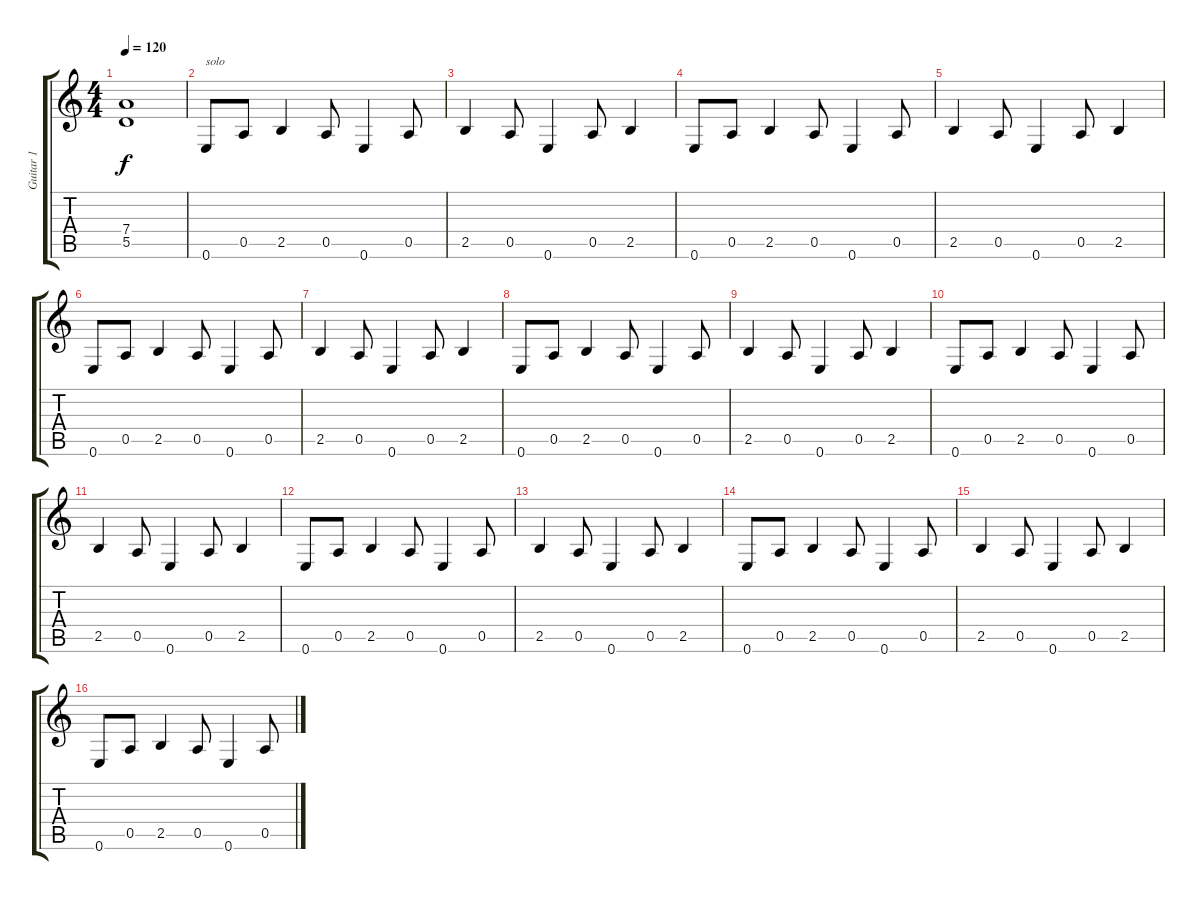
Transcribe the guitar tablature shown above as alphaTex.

\track ("Guitar 1" "Guitar 1") {instrument distortionguitar}
\staff {score tabs}
\tuning (E4 B3 G3 D3 A2 E2) {hide}
\ts (4 4)
\tempo 120
\clef g2
\ks c
(7.4{t} 5.5{t}).1{dy f} |
0.6.8{txt "solo"} 0.5.8 2.5.4 0.5.8 0.6.4 0.5.8 |
2.5.4 0.5.8 0.6.4 0.5.8 2.5.4 |
0.6.8 0.5.8 2.5.4 0.5.8 0.6.4 0.5.8 |
2.5.4 0.5.8 0.6.4 0.5.8 2.5.4 |
0.6.8 0.5.8 2.5.4 0.5.8 0.6.4 0.5.8 |
2.5.4 0.5.8 0.6.4 0.5.8 2.5.4 |
0.6.8 0.5.8 2.5.4 0.5.8 0.6.4 0.5.8 |
2.5.4 0.5.8 0.6.4 0.5.8 2.5.4 |
0.6.8 0.5.8 2.5.4 0.5.8 0.6.4 0.5.8 |
2.5.4 0.5.8 0.6.4 0.5.8 2.5.4 |
0.6.8 0.5.8 2.5.4 0.5.8 0.6.4 0.5.8 |
2.5.4 0.5.8 0.6.4 0.5.8 2.5.4 |
0.6.8 0.5.8 2.5.4 0.5.8 0.6.4 0.5.8 |
2.5.4 0.5.8 0.6.4 0.5.8 2.5.4 |
0.6.8 0.5.8 2.5.4 0.5.8 0.6.4 0.5.8
